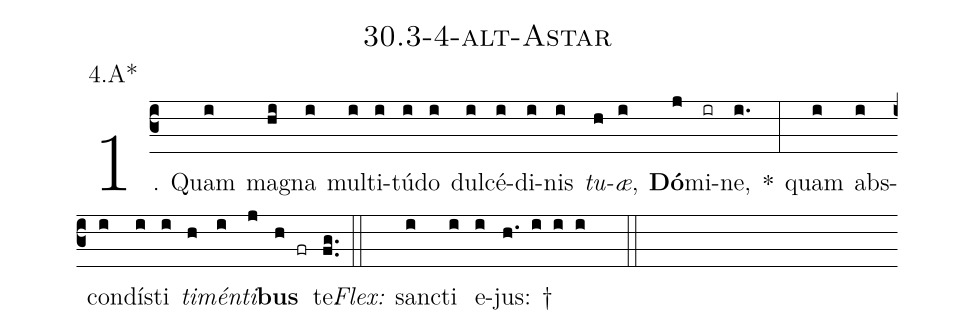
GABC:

name: 30.3-4-alt-Astar;
annotation: 4.A*;
%%
(c3)1. Quam(i) ma(hi)gna(i) mul(i)ti(i)tú(i)do(i) dul(i)cé(i)di(i)nis(i) <i>tu</i>(h)<i>æ</i>,(i) <b>Dó</b>(j)mi(ir)ne,(i.) *(:) quam(i) abs(i)con(i)dís(i)ti(i) <i>ti</i>(h)<i>mén</i>(i)<i>ti</i>(j)<b>bus</b>(h fr) te.(fg..) (::)
<i>Flex:</i>()  sanc(i)ti(i) e(i)jus: †(h. i i i  ::)
